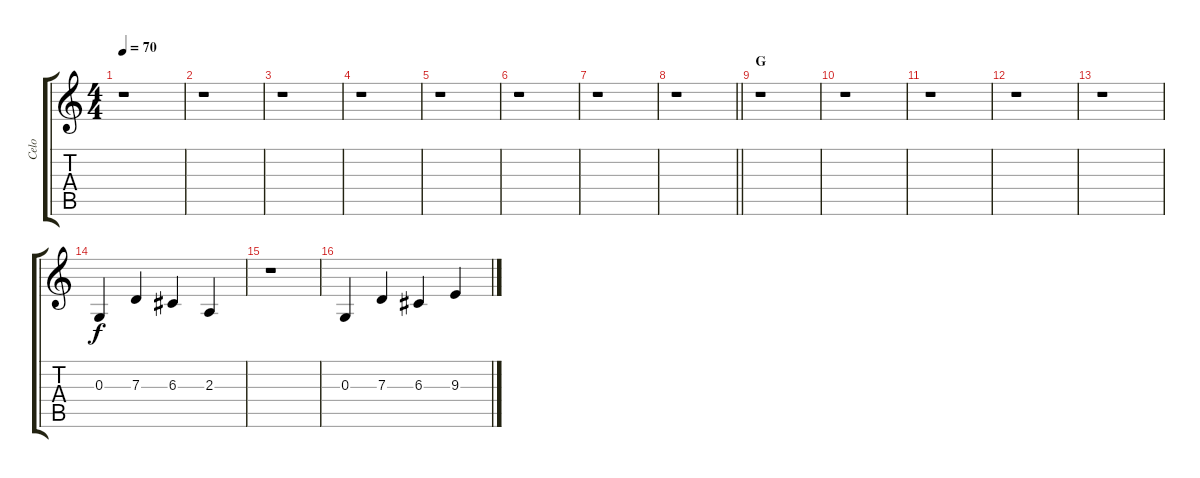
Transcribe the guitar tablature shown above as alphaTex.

\track ("Celo" "Celo") {instrument cello}
\staff {score tabs}
\tuning (E4 B3 G3 D3 A2 E2) {hide}
\ts (4 4)
\tempo 70
\clef g2
\ks c
r.1{dy f} |
r.1 |
r.1 |
r.1 |
r.1 |
r.1 |
r.1 |
\barLineRight lightlight
r.1 |
\section ("" "G")
r.1 |
r.1 |
r.1 |
r.1 |
r.1 |
0.3.4 7.3.4 6.3.4 2.3.4 |
r.1 |
0.3.4 7.3.4 6.3.4 9.3.4
